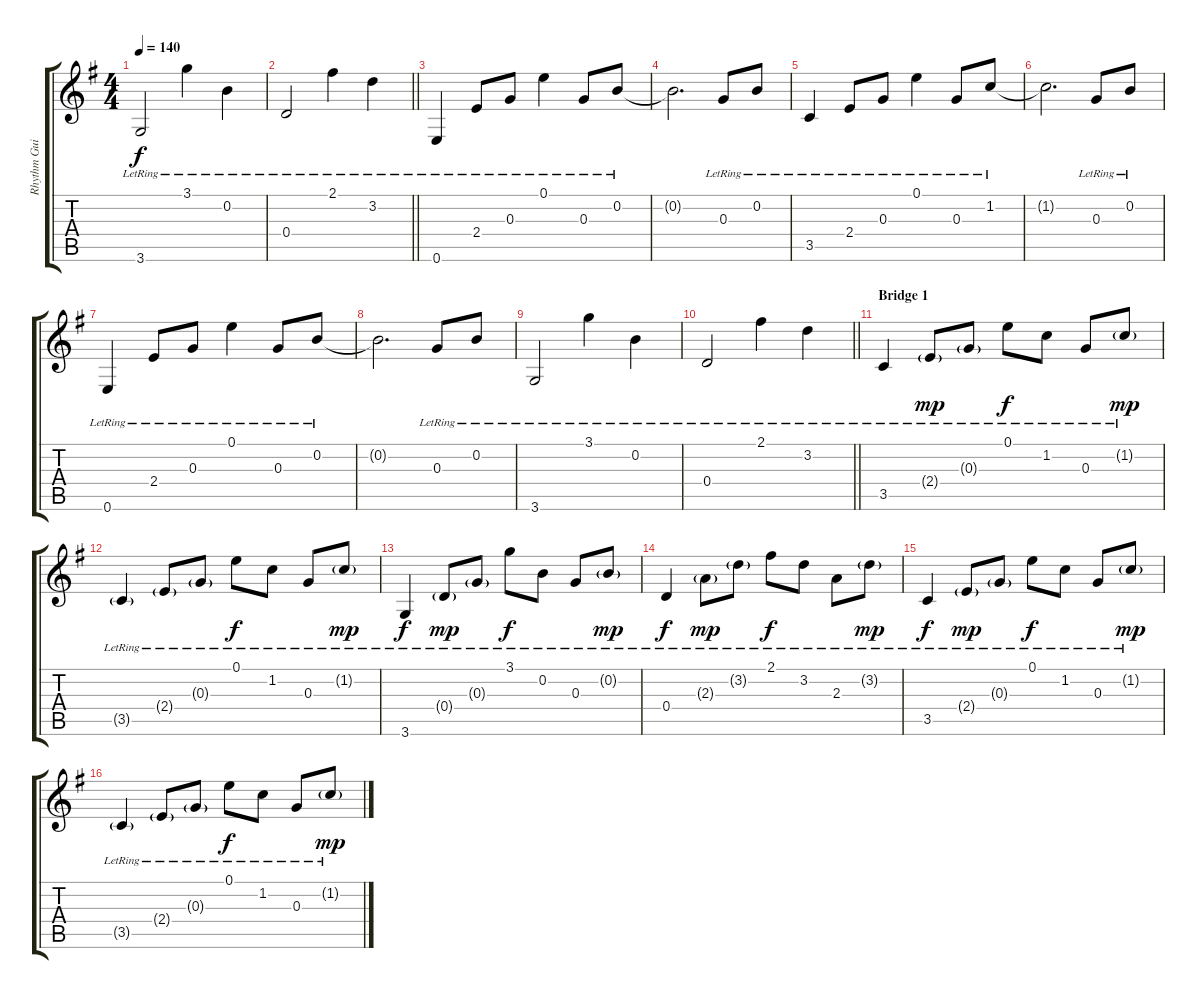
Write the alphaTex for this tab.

\track ("Rhythm Guitar 1: Axel Rudi Pell" "Rhythm Gui") {instrument electricguitarclean}
\staff {score tabs}
\tuning (E4 B3 G3 D3 A2 E2) {hide}
\ts (4 4)
\tempo 140
\clef g2
\ks eminor
3.6{lr}.2{dy f} 3.1{lr}.4 0.2{lr}.4 |
\barLineRight lightlight
0.4{lr}.2 2.1{lr}.4 3.2{lr}.4 |
0.6{lr}.4 2.4{lr}.8 0.3{lr}.8 0.1{lr}.4 0.3{lr}.8 0.2{lr}.8 |
0.2{t}.2{d} 0.3{lr}.8 0.2{lr}.8 |
3.5{lr}.4 2.4{lr}.8 0.3{lr}.8 0.1{lr}.4 0.3{lr}.8 1.2{lr}.8 |
1.2{t}.2{d} 0.3{lr}.8 0.2{lr}.8 |
0.6{lr}.4 2.4{lr}.8 0.3{lr}.8 0.1{lr}.4 0.3{lr}.8 0.2{lr}.8 |
0.2{t}.2{d} 0.3{lr}.8 0.2{lr}.8 |
3.6{lr}.2 3.1{lr}.4 0.2{lr}.4 |
\barLineRight lightlight
0.4{lr}.2 2.1{lr}.4 3.2{lr}.4 |
\section ("" "Bridge 1")
3.5{lr}.4 2.4{g lr}.8{dy mp} 0.3{g lr}.8 0.1{lr}.8{dy f} 1.2{lr}.8 0.3{lr}.8 1.2{g lr}.8{dy mp} |
3.5{g lr}.4 2.4{g lr}.8 0.3{g lr}.8 0.1{lr}.8{dy f} 1.2{lr}.8 0.3{lr}.8 1.2{g lr}.8{dy mp} |
3.6{lr}.4{dy f} 0.4{g lr}.8{dy mp} 0.3{g lr}.8 3.1{lr}.8{dy f} 0.2{lr}.8 0.3{lr}.8 0.2{g lr}.8{dy mp} |
0.4{lr}.4{dy f} 2.3{g lr}.8{dy mp} 3.2{g lr}.8 2.1{lr}.8{dy f} 3.2{lr}.8 2.3{lr}.8 3.2{g lr}.8{dy mp} |
3.5{lr}.4{dy f} 2.4{g lr}.8{dy mp} 0.3{g lr}.8 0.1{lr}.8{dy f} 1.2{lr}.8 0.3{lr}.8 1.2{g lr}.8{dy mp} |
3.5{g lr}.4 2.4{g lr}.8 0.3{g lr}.8 0.1{lr}.8{dy f} 1.2{lr}.8 0.3{lr}.8 1.2{g lr}.8{dy mp}
